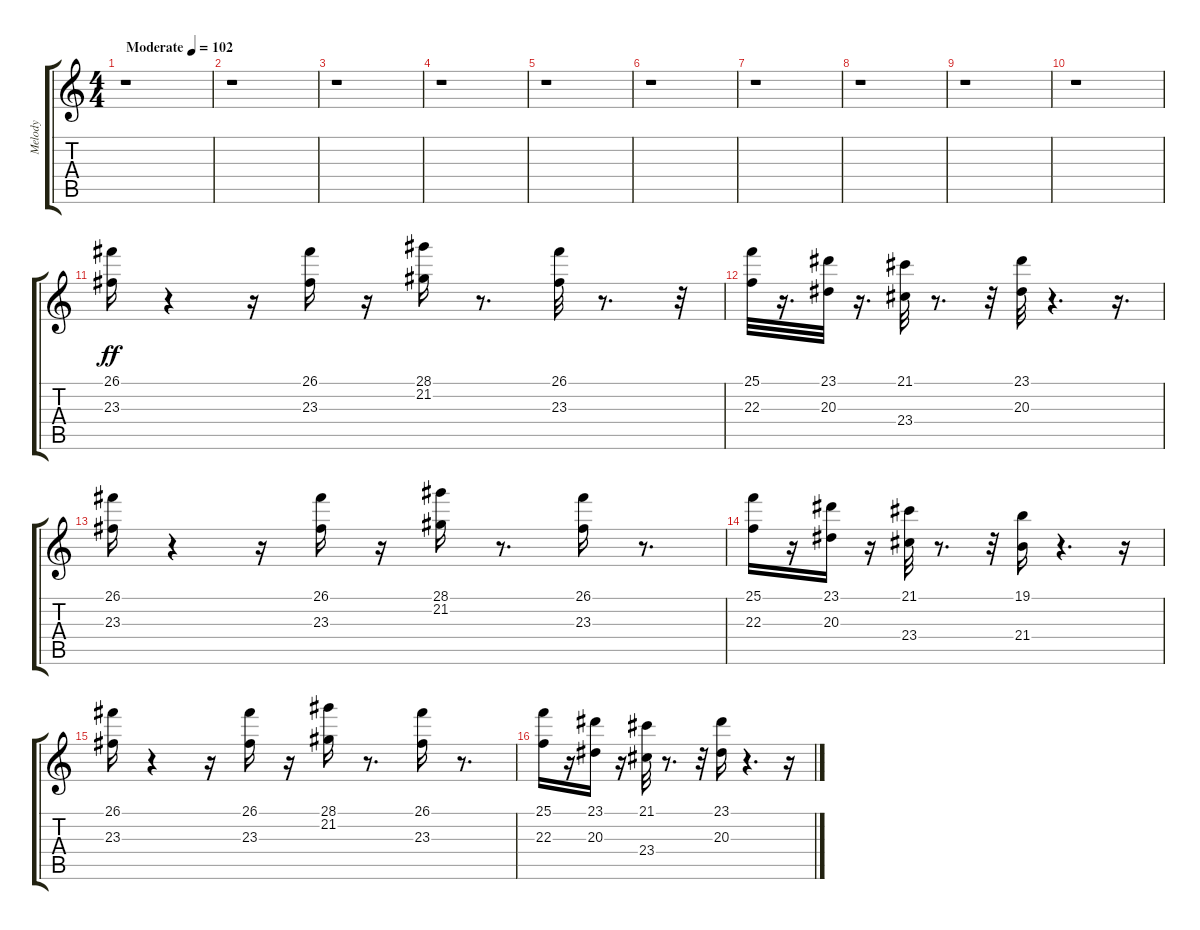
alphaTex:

\track ("Melody" "Melody") {instrument fx4atmosphere}
\staff {score tabs}
\tuning (E4 B3 G3 D3 A2 E2) {hide}
\ts (4 4)
\tempo (102 "Moderate")
\clef g2
\ks c
r.1{dy ff instrument fx4atmosphere} |
r.1 |
r.1 |
r.1 |
r.1 |
r.1 |
r.1 |
r.1 |
r.1 |
r.1 |
(26.1 23.3).16{volume 16 balance 9} r.4 r.16 (26.1 23.3).16 r.16 (28.1 21.2).16 r.8{d} (26.1 23.3).32 r.8{d} r.32 |
(25.1 22.3).32 r.16{d} (23.1 20.3).32 r.16{d} (21.1 23.4).32 r.8{d} r.32 (23.1 20.3).32 r.4{d} r.16{d} |
(26.1 23.3).16 r.4 r.16 (26.1 23.3).16 r.16 (28.1 21.2).16 r.8{d} (26.1 23.3).16 r.8{d} |
(25.1 22.3).16 r.16 (23.1 20.3).16 r.16 (21.1 23.4).32 r.8{d} r.32 (19.1 21.4).16 r.4{d} r.16 |
(26.1 23.3).16 r.4 r.16 (26.1 23.3).16 r.16 (28.1 21.2).16 r.8{d} (26.1 23.3).16 r.8{d} |
(25.1 22.3).16 r.16 (23.1 20.3).16 r.16 (21.1 23.4).32 r.8{d} r.32 (23.1 20.3).16 r.4{d} r.16
